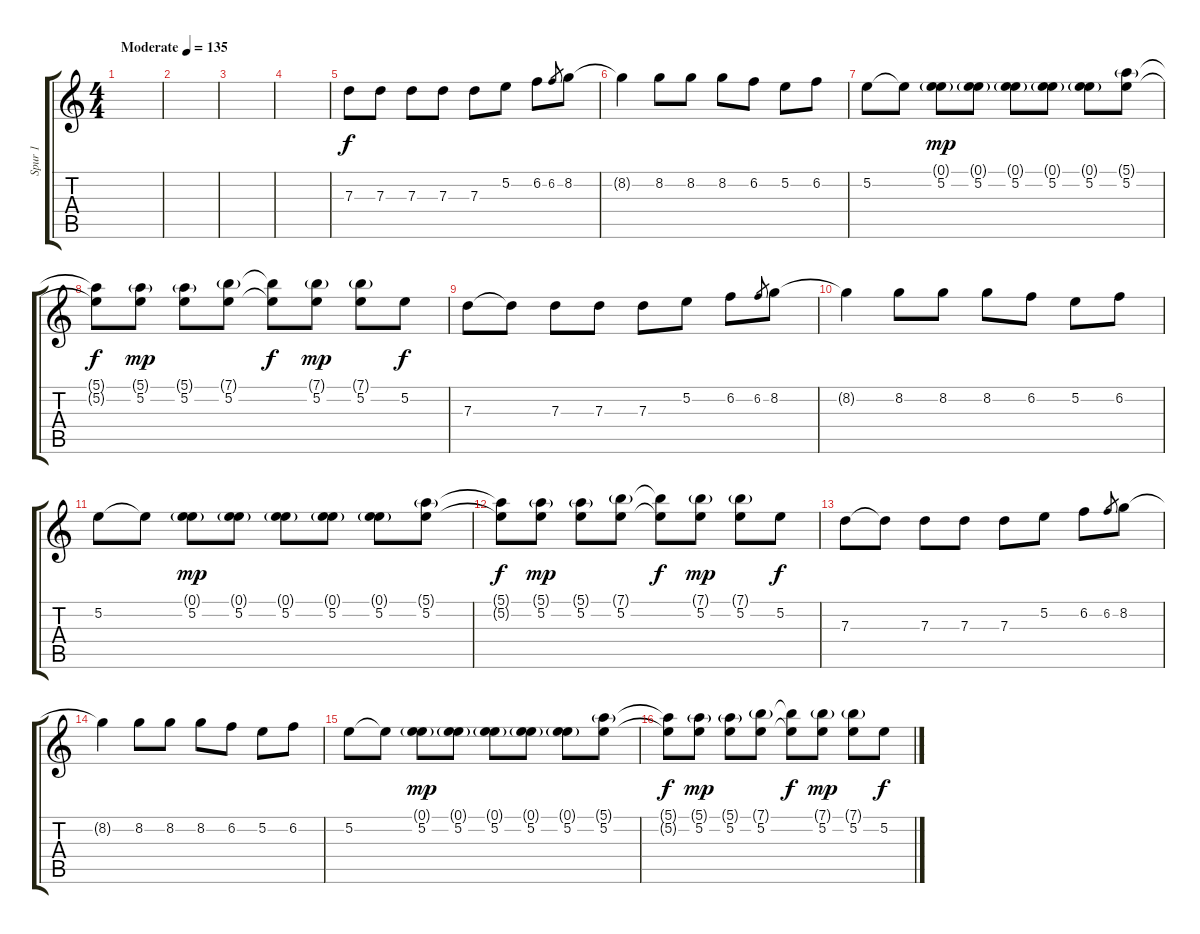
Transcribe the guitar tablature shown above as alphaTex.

\track ("Spur 1" "Spur 1") {instrument distortionguitar}
\staff {score tabs}
\tuning (E4 B3 G3 D3 A2 E2) {hide}
\ts (4 4)
\tempo (135 "Moderate")
\clef g2
\ks c
|
|
|
|
7.3.8 7.3.8 7.3.8 7.3.8 7.3.8 5.2.8 6.2.8 6.2.8{gr} 8.2.8 |
8.2{t}.4 8.2.8 8.2.8 8.2.8 6.2.8 5.2.8 6.2.8 |
5.2.8 5.2{t}.8 (0.1{g} 5.2).8{dy mp} (0.1{g} 5.2).8 (0.1{g} 5.2).8 (0.1{g} 5.2).8 (0.1{g} 5.2).8 (5.1{g} 5.2).8 |
(5.1{t} 5.2{t}).8{dy f} (5.1{g} 5.2).8{dy mp} (5.1{g} 5.2).8 (7.1{g} 5.2).8 (7.1{t} 5.2{t}).8{dy f} (7.1{g} 5.2).8{dy mp} (7.1{g} 5.2).8 5.2.8{dy f} |
7.3.8 7.3{t}.8 7.3.8 7.3.8 7.3.8 5.2.8 6.2.8 6.2.8{gr} 8.2.8 |
8.2{t}.4 8.2.8 8.2.8 8.2.8 6.2.8 5.2.8 6.2.8 |
5.2.8 5.2{t}.8 (0.1{g} 5.2).8{dy mp} (0.1{g} 5.2).8 (0.1{g} 5.2).8 (0.1{g} 5.2).8 (0.1{g} 5.2).8 (5.1{g} 5.2).8 |
(5.1{t} 5.2{t}).8{dy f} (5.1{g} 5.2).8{dy mp} (5.1{g} 5.2).8 (7.1{g} 5.2).8 (7.1{t} 5.2{t}).8{dy f} (7.1{g} 5.2).8{dy mp} (7.1{g} 5.2).8 5.2.8{dy f} |
7.3.8 7.3{t}.8 7.3.8 7.3.8 7.3.8 5.2.8 6.2.8 6.2.8{gr} 8.2.8 |
8.2{t}.4 8.2.8 8.2.8 8.2.8 6.2.8 5.2.8 6.2.8 |
5.2.8 5.2{t}.8 (0.1{g} 5.2).8{dy mp} (0.1{g} 5.2).8 (0.1{g} 5.2).8 (0.1{g} 5.2).8 (0.1{g} 5.2).8 (5.1{g} 5.2).8 |
(5.1{t} 5.2{t}).8{dy f} (5.1{g} 5.2).8{dy mp} (5.1{g} 5.2).8 (7.1{g} 5.2).8 (7.1{t} 5.2{t}).8{dy f} (7.1{g} 5.2).8{dy mp} (7.1{g} 5.2).8 5.2.8{dy f}
